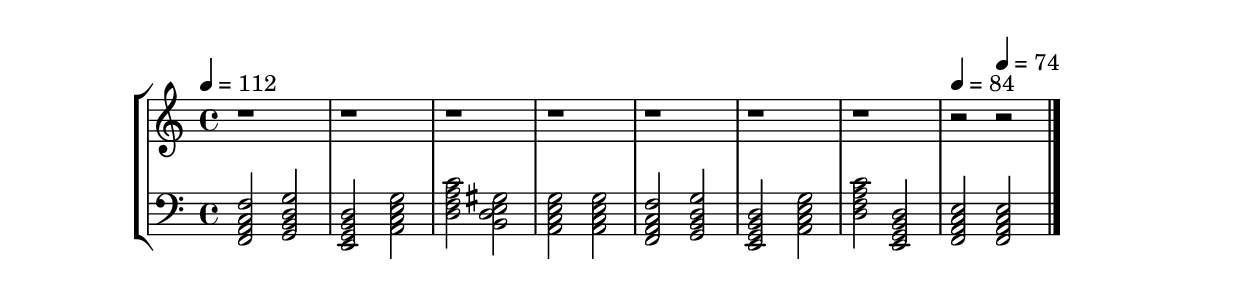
\version "2.12.1"

\header {
	 title = \markup \center-column {}
	 composer = \markup \center-column {}
}
melody = {

	\key a \minor
	\tempo 4 = 112
	\clef treble
	\time 4/4
		\key a \minor
	\tempo 4 = 112
	\clef treble
 r1  r1  r1  r1  r1  r1  r1  \tempo 4 = 84 r2 \tempo 4 = 74 r2 \bar "|."}
text = \lyricmode {

	
}
upper = {

	\tempo 4 = 112
	\key a \minor
	\time 4/4
	\clef bass
	<f, a, c f>2
<g, b, d g>2
<e, g, b, d>2
<a, c e g>2
<d f a c'>2
<e gis b, d>2
<a, c e g>2
<a, c e g>2
<f, a, c f>2
<g, b, d g>2
<e, g, b, d>2
<a, c e g>2
<d f a c'>2
<e, g, b, d>2
<f, a, c e>2
<f, a, c e>2

	 \bar "|."}
lower = {

	\tempo 4 = 112
	\key a \minor
	\time 4/4
	\clef bass
 r1  r1  r1  r1  r1  r1  r1  r1 \bar "|."}
\score {
	<<
		 \new StaffGroup <<
		 \new Voice = "one" { \melody }
		 \new Lyrics \lyricsto "one" \text
			 \new Staff {\upper}
		 >>
	>>
	\layout {
		\context {
			\Voice
			\remove Note_heads_engraver
			\consists Completion_heads_engraver
		}
	}
	\midi {
	\context {
		\Score
		 tempoWholesPerMinute = #(ly:make-moment 120 4)
	}
	}
}
